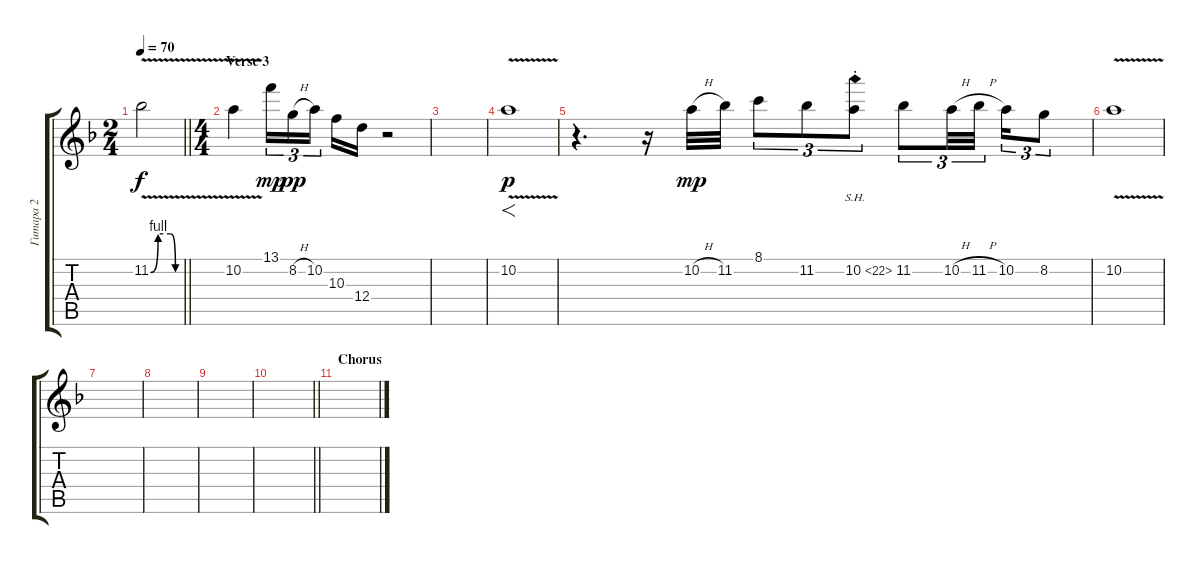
\track ("Гитара 2" "Гитара 2") {instrument distortionguitar}
\staff {score tabs}
\tuning (E4 B3 G3 D3 A2 E2) {hide}
\ts (2 4)
\tempo 70
\clef g2
\barLineRight lightlight
\ks dminor
11.2{be (custom 0 0 15 4 40 4 50 0 60 0) v}.2{dy f} |
\ts (4 4)
\section ("" "Verse 3")
10.2{v}.4 13.1.16{tu (3 2) dy mp} 8.2{h}.16{tu (3 2) dy pp} 10.2.16{tu (3 2) beam splitsecondary} 10.3.16 12.4.16 r.2 |
|
10.2{v}.1{f dy p} |
r.4{d} r.16 10.2{h}.32{dy mp} 11.2.32 8.1.8{tu (3 2)} 11.2.8{tu (3 2)} 10.2{sh 12 st}.8{tu (3 2)} 11.2.8{tu (3 2)} 10.2{h}.32{tu (3 2)} 11.2{h}.32{tu (3 2) beam splitsecondary} 10.2.16{tu (3 2)} 8.2.8{tu (3 2)} |
10.2{v}.1{volume 0} |
|
|
|
\barLineRight lightlight
|
\section ("" "Chorus")
